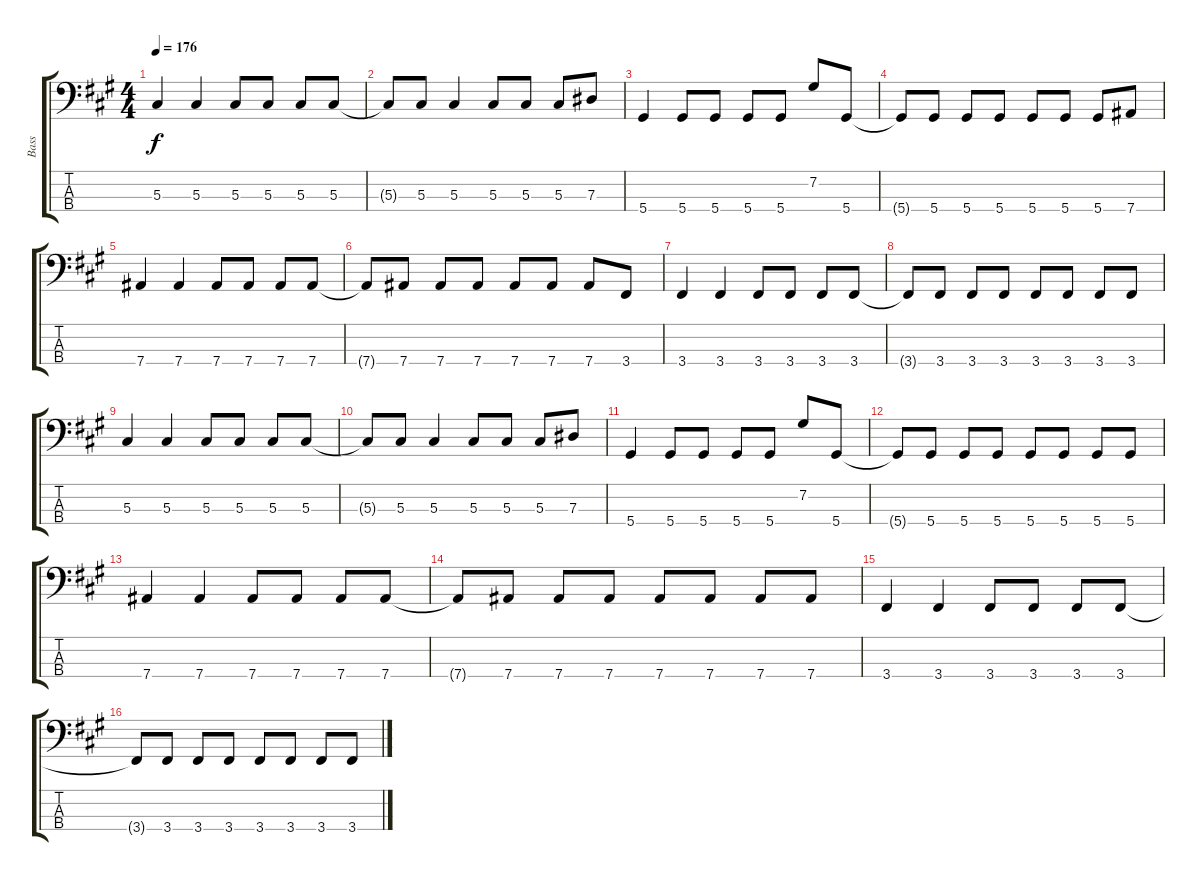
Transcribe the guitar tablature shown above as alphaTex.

\track ("Bass" "Bass") {instrument electricbassfinger}
\staff {score tabs}
\tuning (Gb2 Db2 Ab1 Eb1) {hide}
\ts (4 4)
\tempo 176
\clef f4
\ks a
5.3.4{dy f} 5.3.4 5.3.8 5.3.8 5.3.8 5.3.8 |
5.3{t}.8 5.3.8 5.3.4 5.3.8 5.3.8 5.3.8 7.3.8 |
5.4.4 5.4.8 5.4.8 5.4.8 5.4.8 7.2.8 5.4.8 |
5.4{t}.8 5.4.8 5.4.8 5.4.8 5.4.8 5.4.8 5.4.8 7.4.8 |
7.4.4 7.4.4 7.4.8 7.4.8 7.4.8 7.4.8 |
7.4{t}.8 7.4.8 7.4.8 7.4.8 7.4.8 7.4.8 7.4.8 3.4.8 |
3.4.4 3.4.4 3.4.8 3.4.8 3.4.8 3.4.8 |
3.4{t}.8 3.4.8 3.4.8 3.4.8 3.4.8 3.4.8 3.4.8 3.4.8 |
5.3.4 5.3.4 5.3.8 5.3.8 5.3.8 5.3.8 |
5.3{t}.8 5.3.8 5.3.4 5.3.8 5.3.8 5.3.8 7.3.8 |
5.4.4 5.4.8 5.4.8 5.4.8 5.4.8 7.2.8 5.4.8 |
5.4{t}.8 5.4.8 5.4.8 5.4.8 5.4.8 5.4.8 5.4.8 5.4.8 |
7.4.4 7.4.4 7.4.8 7.4.8 7.4.8 7.4.8 |
7.4{t}.8 7.4.8 7.4.8 7.4.8 7.4.8 7.4.8 7.4.8 7.4.8 |
3.4.4 3.4.4 3.4.8 3.4.8 3.4.8 3.4.8 |
3.4{t}.8 3.4.8 3.4.8 3.4.8 3.4.8 3.4.8 3.4.8 3.4.8
